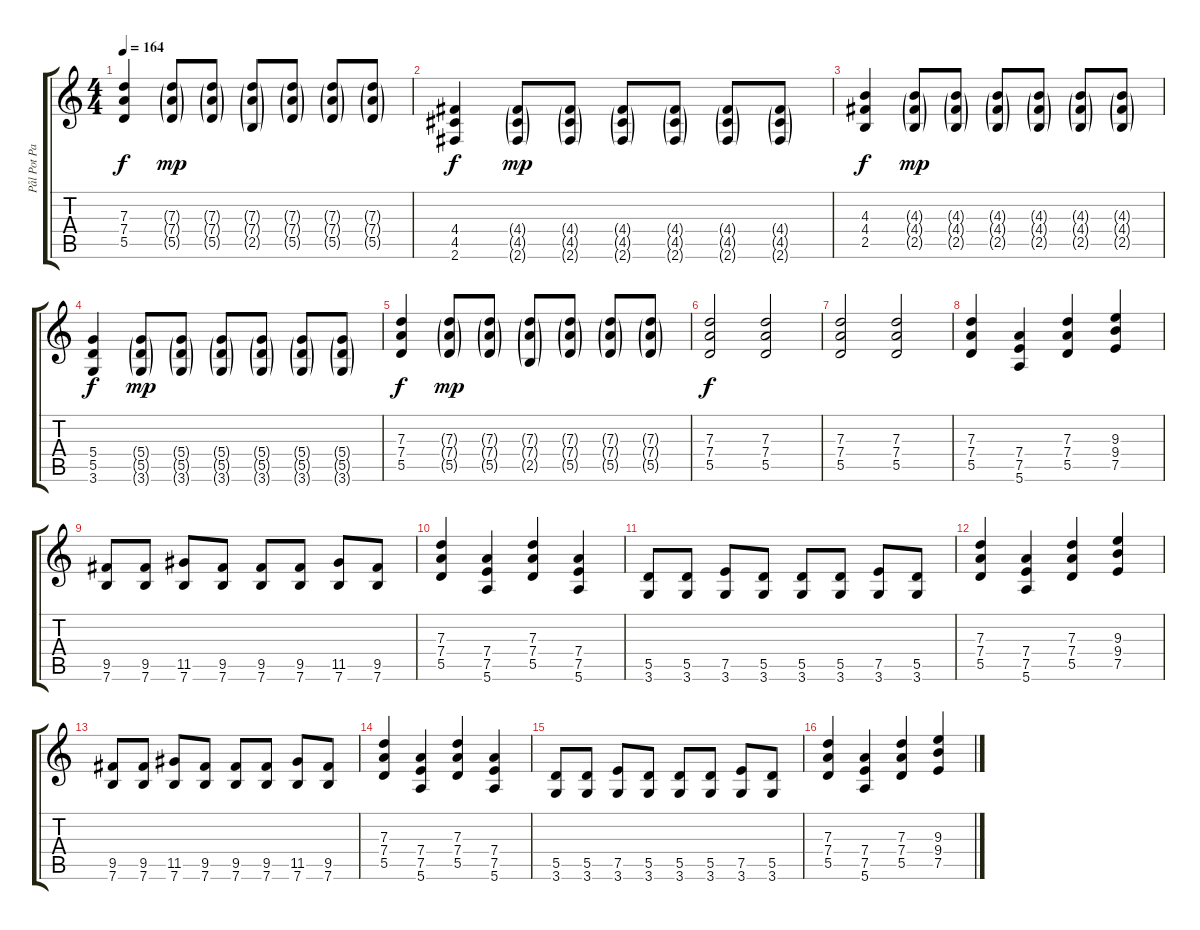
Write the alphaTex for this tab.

\track ("Pål Pot Pamparius" "Pål Pot Pa") {instrument overdrivenguitar}
\staff {score tabs}
\tuning (E4 B3 G3 D3 A2 E2) {hide}
\ts (4 4)
\tempo 164
\clef g2
\ks c
(7.3 7.4 5.5).4{dy f} (7.3{g} 7.4{g} 5.5{g}).8{dy mp} (7.3{g} 7.4{g} 5.5{g}).8 (7.3{g} 7.4{g} 2.5{g}).8 (7.3{g} 7.4{g} 5.5{g}).8 (7.3{g} 7.4{g} 5.5{g}).8 (7.3{g} 7.4{g} 5.5{g}).8 |
(4.4 4.5 2.6).4{dy f} (4.4{g} 4.5{g} 2.6{g}).8{dy mp} (4.4{g} 4.5{g} 2.6{g}).8 (4.4{g} 4.5{g} 2.6{g}).8 (4.4{g} 4.5{g} 2.6{g}).8 (4.4{g} 4.5{g} 2.6{g}).8 (4.4{g} 4.5{g} 2.6{g}).8 |
(4.3 4.4 2.5).4{dy f} (4.3{g} 4.4{g} 2.5{g}).8{dy mp} (4.3{g} 4.4{g} 2.5{g}).8 (4.3{g} 4.4{g} 2.5{g}).8 (4.3{g} 4.4{g} 2.5{g}).8 (4.3{g} 4.4{g} 2.5{g}).8 (4.3{g} 4.4{g} 2.5{g}).8 |
(5.4 5.5 3.6).4{dy f} (5.4{g} 5.5{g} 3.6{g}).8{dy mp} (5.4{g} 5.5{g} 3.6{g}).8 (5.4{g} 5.5{g} 3.6{g}).8 (5.4{g} 5.5{g} 3.6{g}).8 (5.4{g} 5.5{g} 3.6{g}).8 (5.4{g} 5.5{g} 3.6{g}).8 |
(7.3 7.4 5.5).4{dy f} (7.3{g} 7.4{g} 5.5{g}).8{dy mp} (7.3{g} 7.4{g} 5.5{g}).8 (7.3{g} 7.4{g} 2.5{g}).8 (7.3{g} 7.4{g} 5.5{g}).8 (7.3{g} 7.4{g} 5.5{g}).8 (7.3{g} 7.4{g} 5.5{g}).8 |
(7.3 7.4 5.5).2{dy f} (7.3 7.4 5.5).2 |
(7.3 7.4 5.5).2 (7.3 7.4 5.5).2 |
(7.3 7.4 5.5).4 (7.4 7.5 5.6).4 (7.3 7.4 5.5).4 (9.3 9.4 7.5).4 |
(9.5 7.6).8 (9.5 7.6).8 (11.5 7.6).8 (9.5 7.6).8 (9.5 7.6).8 (9.5 7.6).8 (11.5 7.6).8 (9.5 7.6).8 |
(7.3 7.4 5.5).4 (7.4 7.5 5.6).4 (7.3 7.4 5.5).4 (7.4 7.5 5.6).4 |
(5.5 3.6).8 (5.5 3.6).8 (7.5 3.6).8 (5.5 3.6).8 (5.5 3.6).8 (5.5 3.6).8 (7.5 3.6).8 (5.5 3.6).8 |
(7.3 7.4 5.5).4 (7.4 7.5 5.6).4 (7.3 7.4 5.5).4 (9.3 9.4 7.5).4 |
(9.5 7.6).8 (9.5 7.6).8 (11.5 7.6).8 (9.5 7.6).8 (9.5 7.6).8 (9.5 7.6).8 (11.5 7.6).8 (9.5 7.6).8 |
(7.3 7.4 5.5).4 (7.4 7.5 5.6).4 (7.3 7.4 5.5).4 (7.4 7.5 5.6).4 |
(5.5 3.6).8 (5.5 3.6).8 (7.5 3.6).8 (5.5 3.6).8 (5.5 3.6).8 (5.5 3.6).8 (7.5 3.6).8 (5.5 3.6).8 |
(7.3 7.4 5.5).4 (7.4 7.5 5.6).4 (7.3 7.4 5.5).4 (9.3 9.4 7.5).4
